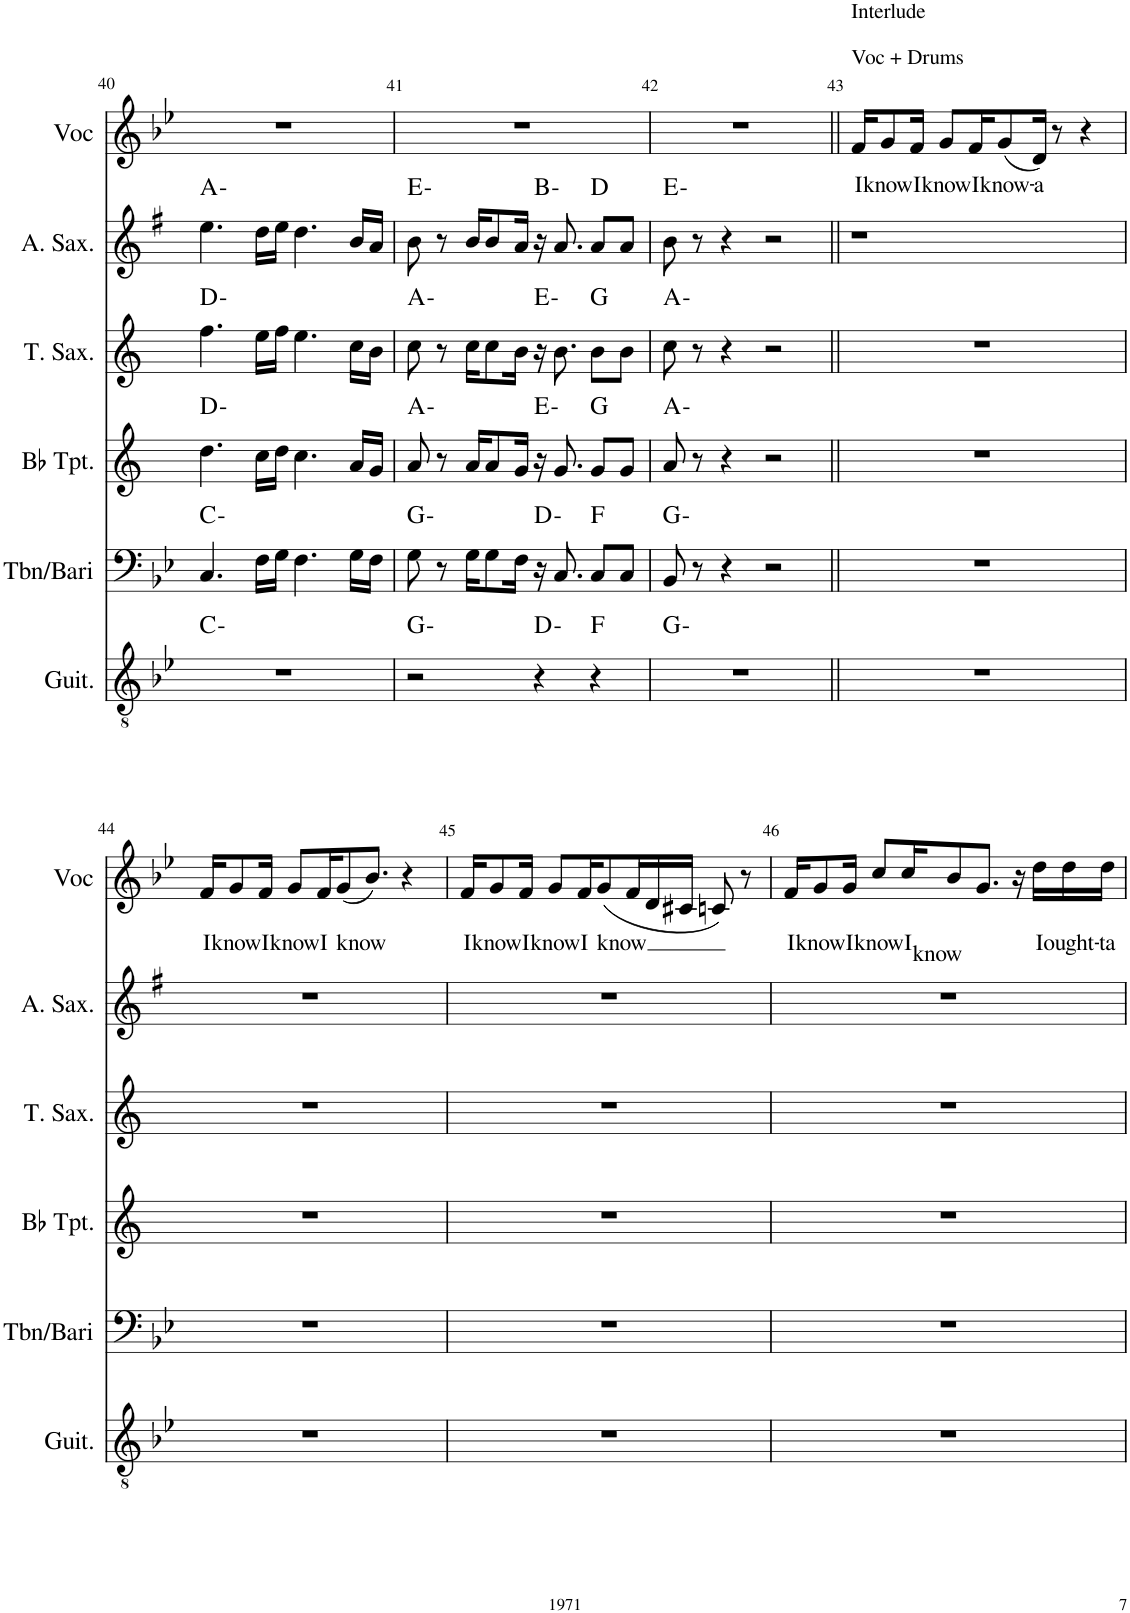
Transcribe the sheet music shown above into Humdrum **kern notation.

**kern	**harte	**kern	**harte	**kern	**harte	**kern	**harte	**kern	**harte	**kern	**text
*part6	*part6	*part5	*part5	*part4	*part4	*part3	*part3	*part2	*part2	*part1	*part1
*staff6	*	*staff5	*	*staff4	*	*staff3	*	*staff2	*	*staff1	*staff1
*I"Guitar	*	*I"Tbn/Bari	*	*I"Bb Trumpet	*	*I"Tenor	*	*I"Alto	*	*I"Voc	*
*I'Guit.	*	*I'Tbn/Bari	*	*I'Bb Tpt.	*	*	*	*	*	*I'Voc	*
!!LO:PB:g=z
*clefGv2	*	*clefF4	*	*clefG2	*	*clefG2	*	*clefG2	*	*clefG2	*
*	*	*	*	*Trd1c2	*	*Trd8c14	*	*Trd5c9	*	*	*
*k[b-e-]	*	*k[b-e-]	*	*k[]	*	*k[]	*	*k[f#]	*	*k[b-e-]	*
*M4/4	*	*M4/4	*	*M4/4	*	*M4/4	*	*M4/4	*	*M4/4	*
=40	=40	=40	=40	=40	=40	=40	=40	=40	=40	=40	=40
1r	C:min	4.C/	C:min	4.dd\	D:min	4.ff\	D:min	4.ee\	A:min	1r	.
.	.	16F\LL	.	16cc\LL	.	16ee\LL	.	16dd\LL	.	.	.
.	.	16G\JJ	.	16dd\JJ	.	16ff\JJ	.	16ee\JJ	.	.	.
.	.	4.F\	.	4.cc\	.	4.ee\	.	4.dd\	.	.	.
.	.	16G\LL	.	16a/LL	.	16cc\LL	.	16b/LL	.	.	.
.	.	16F\JJ	.	16g/JJ	.	16b\JJ	.	16a/JJ	.	.	.
=41	=41	=41	=41	=41	=41	=41	=41	=41	=41	=41	=41
2r	G:min	8G\	G:min	8a/	A:min	8cc\	A:min	8b\	E:min	1r	.
.	.	8r	.	8r	.	8r	.	8r	.	.	.
.	.	16G\KL	.	16a/KL	.	16cc\KL	.	16b/KL	.	.	.
.	.	8G\	.	8a/	.	8cc\	.	8b/	.	.	.
.	.	16F\Jk	.	16g/Jk	.	16b\Jk	.	16a/Jk	.	.	.
4r	D:min	16r	D:min	16r	E:min	16r	E:min	16r	B:min	.	.
.	.	8.C/	.	8.g/	.	8.b\	.	8.a/	.	.	.
4r	F:maj	8C/L	F:maj	8g/L	G:maj	8b\L	G:maj	8a/L	D:maj	.	.
.	.	8C/J	.	8g/J	.	8b\J	.	8a/J	.	.	.
=42	=42	=42	=42	=42	=42	=42	=42	=42	=42	=42	=42
1r	G:min	8BB-/	G:min	8a/	A:min	8cc\	A:min	8b\	E:min	1r	.
.	.	8r	.	8r	.	8r	.	8r	.	.	.
.	.	4r	.	4r	.	4r	.	4r	.	.	.
.	.	2r	.	2r	.	2r	.	2r	.	.	.
=43||	=43||	=43||	=43||	=43||	=43||	=43||	=43||	=43||	=43||	=43||	=43||
!	!	!	!	!	!	!	!	!	!	!LO:TX:a:t=Interlude	!
!	!	!	!	!	!	!	!	!	!	!LO:TX:a:t=Voc + Drums	!
!	!	!	!	!	!	!	!	!	!	!	!LO:LY:b
1r	.	1r	.	1r	.	1r	.	1r	.	16f/KL	I
!	!	!	!	!	!	!	!	!	!	!	!LO:LY:b
.	.	.	.	.	.	.	.	.	.	8g/	know
!	!	!	!	!	!	!	!	!	!	!	!LO:LY:b
.	.	.	.	.	.	.	.	.	.	16f/Jk	I
!	!	!	!	!	!	!	!	!	!	!	!LO:LY:b
.	.	.	.	.	.	.	.	.	.	8g/L	know
!	!	!	!	!	!	!	!	!	!	!	!LO:LY:b
.	.	.	.	.	.	.	.	.	.	16f/K	I
!	!	!	!	!	!	!	!	!	!	!	!LO:LY:b
.	.	.	.	.	.	.	.	.	.	(8g/	know-
!	!	!	!	!	!	!	!	!	!	!	!LO:LY:b
.	.	.	.	.	.	.	.	.	.	16d/Jk)	-a
.	.	.	.	.	.	.	.	.	.	8r	.
.	.	.	.	.	.	.	.	.	.	4r	.
!!LO:LB:g=z
=44	=44	=44	=44	=44	=44	=44	=44	=44	=44	=44	=44
!	!	!	!	!	!	!	!	!	!	!	!LO:LY:b
1r	.	1r	.	1r	.	1r	.	1r	.	16f/KL	I
!	!	!	!	!	!	!	!	!	!	!	!LO:LY:b
.	.	.	.	.	.	.	.	.	.	8g/	know
!	!	!	!	!	!	!	!	!	!	!	!LO:LY:b
.	.	.	.	.	.	.	.	.	.	16f/Jk	I
!	!	!	!	!	!	!	!	!	!	!	!LO:LY:b
.	.	.	.	.	.	.	.	.	.	8g/L	know
!	!	!	!	!	!	!	!	!	!	!	!LO:LY:b
.	.	.	.	.	.	.	.	.	.	16f/K	I
!	!	!	!	!	!	!	!	!	!	!	!LO:LY:b
.	.	.	.	.	.	.	.	.	.	(8g/	know
.	.	.	.	.	.	.	.	.	.	8.b-/J)	.
.	.	.	.	.	.	.	.	.	.	4r	.
=45	=45	=45	=45	=45	=45	=45	=45	=45	=45	=45	=45
!	!	!	!	!	!	!	!	!	!	!	!LO:LY:b
1r	.	1r	.	1r	.	1r	.	1r	.	16f/KL	I
!	!	!	!	!	!	!	!	!	!	!	!LO:LY:b
.	.	.	.	.	.	.	.	.	.	8g/	know
!	!	!	!	!	!	!	!	!	!	!	!LO:LY:b
.	.	.	.	.	.	.	.	.	.	16f/Jk	I
!	!	!	!	!	!	!	!	!	!	!	!LO:LY:b
.	.	.	.	.	.	.	.	.	.	8g/L	know
!	!	!	!	!	!	!	!	!	!	!	!LO:LY:b
.	.	.	.	.	.	.	.	.	.	16f/K	I
!	!	!	!	!	!	!	!	!	!	!	!LO:LY:b
.	.	.	.	.	.	.	.	.	.	(8g/	know
.	.	.	.	.	.	.	.	.	.	16f/L	.
.	.	.	.	.	.	.	.	.	.	16d/	.
.	.	.	.	.	.	.	.	.	.	16c#X/JJ	.
.	.	.	.	.	.	.	.	.	.	8cn/)	.
.	.	.	.	.	.	.	.	.	.	8r	.
=46	=46	=46	=46	=46	=46	=46	=46	=46	=46	=46	=46
!	!	!	!	!	!	!	!	!	!	!	!LO:LY:b
1r	.	1r	.	1r	.	1r	.	1r	.	16f/KL	I
!	!	!	!	!	!	!	!	!	!	!	!LO:LY:b
.	.	.	.	.	.	.	.	.	.	8g/	know
!	!	!	!	!	!	!	!	!	!	!	!LO:LY:b
.	.	.	.	.	.	.	.	.	.	16g/Jk	I
!	!	!	!	!	!	!	!	!	!	!	!LO:LY:b
.	.	.	.	.	.	.	.	.	.	8cc/L	know
!	!	!	!	!	!	!	!	!	!	!	!LO:LY:b
.	.	.	.	.	.	.	.	.	.	16cc/K	I
!	!	!	!	!	!	!	!	!	!	!	!LO:LY:b
.	.	.	.	.	.	.	.	.	.	8b-/	know
.	.	.	.	.	.	.	.	.	.	8.g/J	.
.	.	.	.	.	.	.	.	.	.	16r	.
!	!	!	!	!	!	!	!	!	!	!	!LO:LY:b
.	.	.	.	.	.	.	.	.	.	16dd\LL	I
!	!	!	!	!	!	!	!	!	!	!	!LO:LY:b
.	.	.	.	.	.	.	.	.	.	16dd\	ought-
!	!	!	!	!	!	!	!	!	!	!	!LO:LY:b
.	.	.	.	.	.	.	.	.	.	16dd\JJ	-ta
=	=	=	=	=	=	=	=	=	=	=	=
*-	*-	*-	*-	*-	*-	*-	*-	*-	*-	*-	*-
